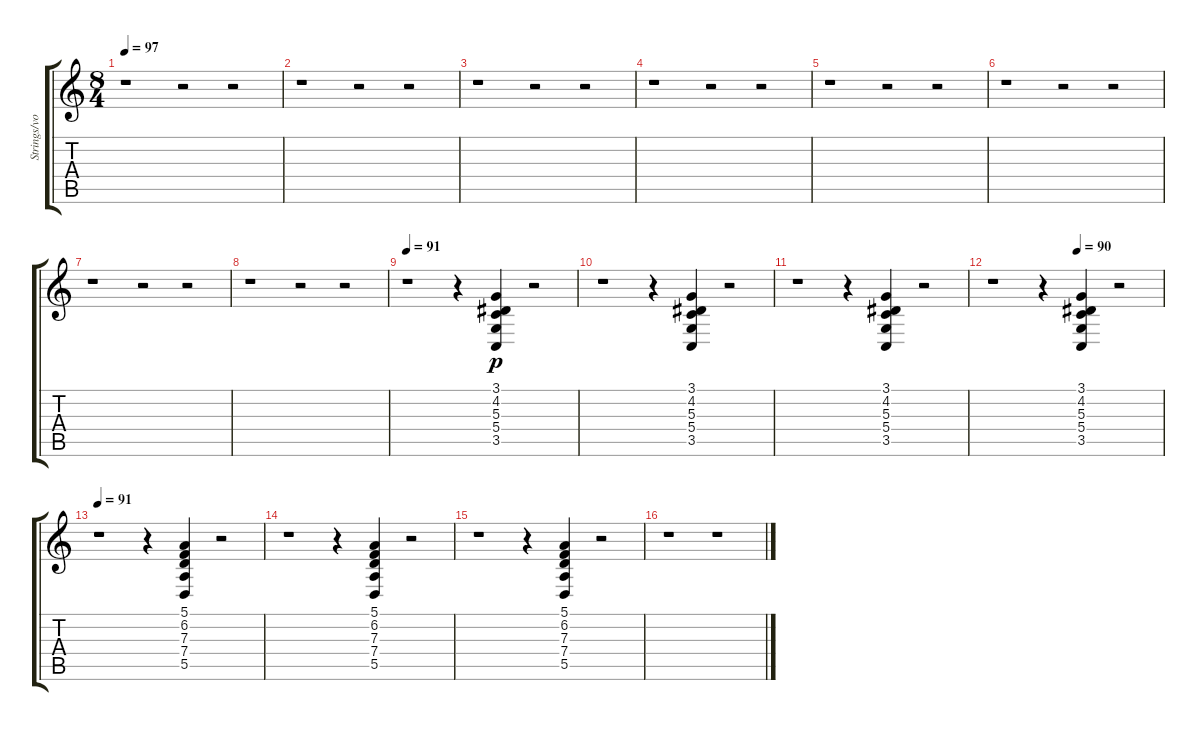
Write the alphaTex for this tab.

\track ("Strings/voice" "Strings/vo") {instrument pizzicatostrings}
\staff {score tabs}
\tuning (E4 B3 G3 D3 A2 E2) {hide}
\ts (8 4)
\tempo 97
\clef g2
\ks c
r.1{dy f} r.2 r.2 |
r.1 r.2 r.2 |
r.1 r.2 r.2 |
r.1 r.2 r.2 |
r.1 r.2 r.2 |
r.1 r.2 r.2 |
r.1 r.2 r.2 |
r.1 r.2 r.2 |
\tempo 91
r.1 r.4 (3.1 4.2 5.3 5.4 3.5).4{dy p} r.2 |
r.1 r.4 (3.1 4.2 5.3 5.4 3.5).4 r.2 |
r.1 r.4 (3.1 4.2 5.3 5.4 3.5).4 r.2 |
\tempo (90 0.5)
r.1 r.4 (3.1 4.2 5.3 5.4 3.5).4 r.2 |
\tempo 91
r.1 r.4 (5.1 6.2 7.3 7.4 5.5).4 r.2 |
r.1 r.4 (5.1 6.2 7.3 7.4 5.5).4 r.2 |
r.1 r.4 (5.1 6.2 7.3 7.4 5.5).4 r.2 |
r.1 r.1
